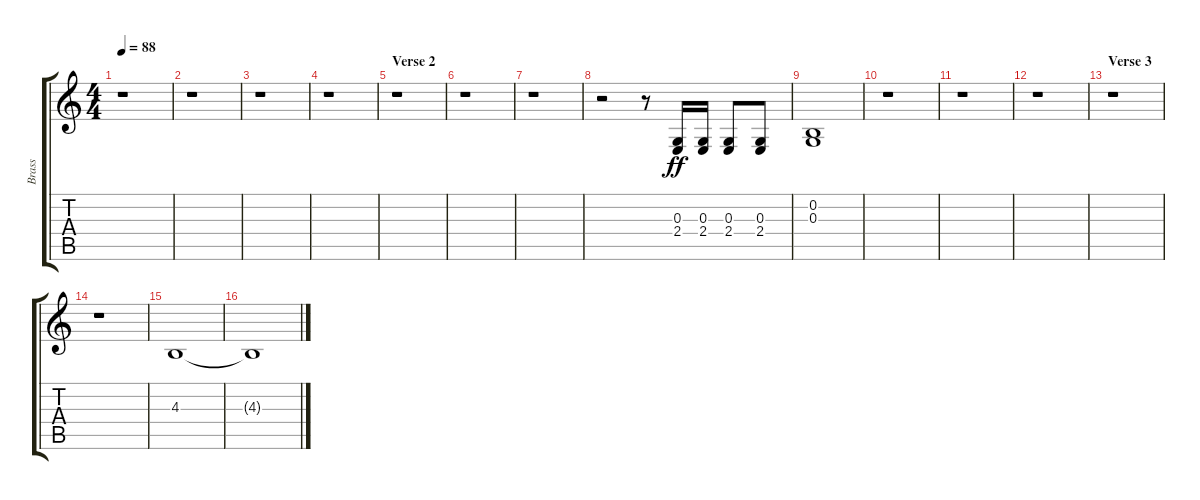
\track ("Brass" "Brass") {instrument tuba}
\staff {score tabs}
\tuning (E4 B3 G3 D3 A2 E2) {hide}
\ts (4 4)
\tempo 88
\clef g2
\ks c
r.1{dy ff} |
r.1 |
r.1 |
r.1 |
\section ("" "Verse 2")
r.1 |
r.1 |
r.1 |
r.2 r.8 (0.3 2.4).16 (0.3 2.4).16 (0.3 2.4).8 (0.3 2.4).8 |
(0.2 0.3).1 |
r.1 |
r.1 |
r.1 |
\section ("" "Verse 3")
r.1 |
r.1 |
4.3.1 |
4.3{t}.1
